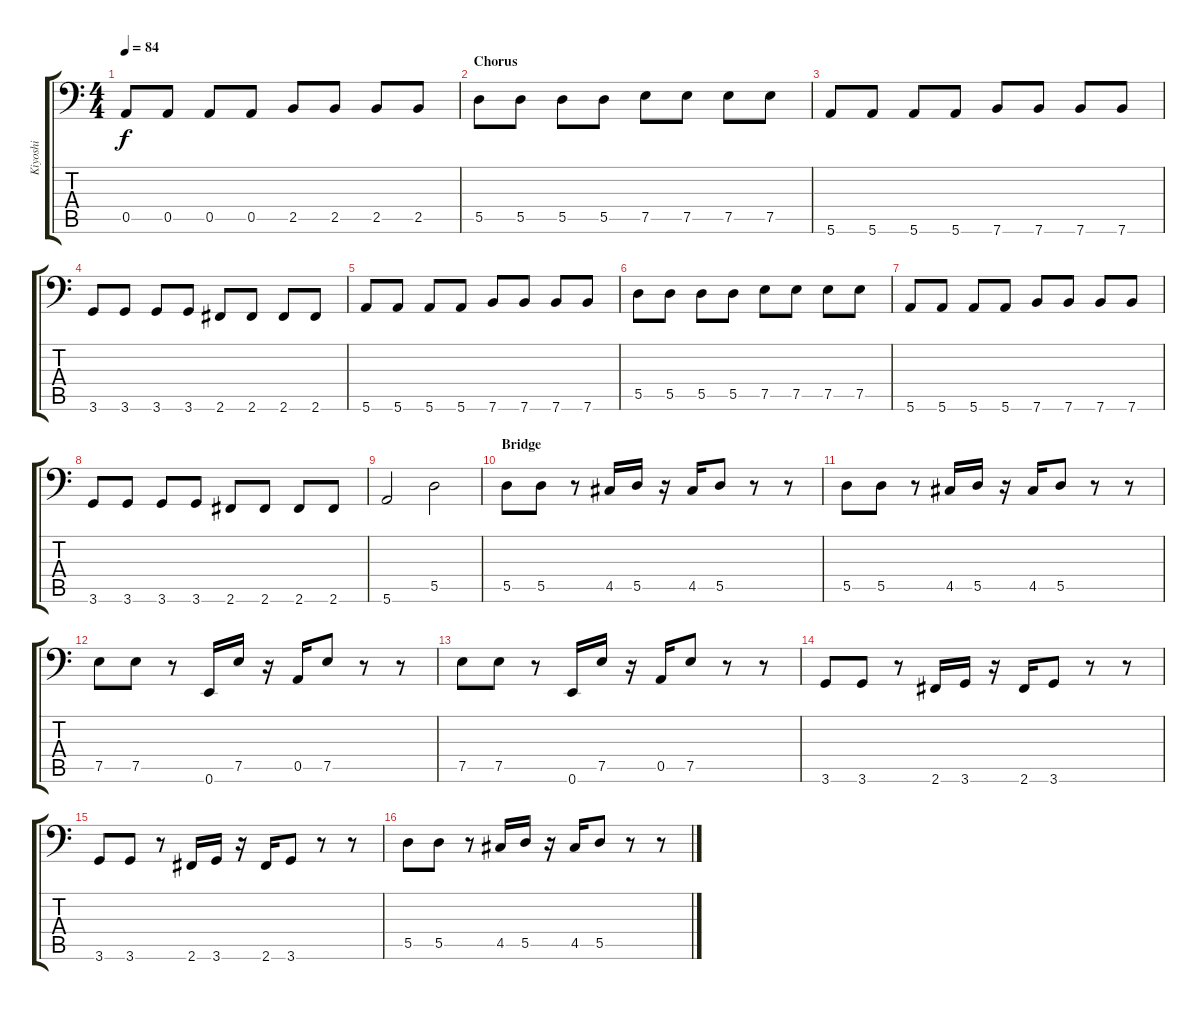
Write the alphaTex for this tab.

\track ("Kiyoshi" "Kiyoshi") {instrument electricbasspick}
\staff {score tabs}
\tuning (E3 B2 G2 D2 A1 E1) {hide}
\ts (4 4)
\tempo 84
\clef f4
\ks c
0.5.8{dy f} 0.5.8 0.5.8 0.5.8 2.5.8 2.5.8 2.5.8 2.5.8 |
\section ("" "Chorus")
5.5.8 5.5.8 5.5.8 5.5.8 7.5.8 7.5.8 7.5.8 7.5.8 |
5.6.8 5.6.8 5.6.8 5.6.8 7.6.8 7.6.8 7.6.8 7.6.8 |
3.6.8 3.6.8 3.6.8 3.6.8 2.6.8 2.6.8 2.6.8 2.6.8 |
5.6.8 5.6.8 5.6.8 5.6.8 7.6.8 7.6.8 7.6.8 7.6.8 |
5.5.8 5.5.8 5.5.8 5.5.8 7.5.8 7.5.8 7.5.8 7.5.8 |
5.6.8 5.6.8 5.6.8 5.6.8 7.6.8 7.6.8 7.6.8 7.6.8 |
3.6.8 3.6.8 3.6.8 3.6.8 2.6.8 2.6.8 2.6.8 2.6.8 |
5.6.2 5.5.2 |
\section ("" "Bridge")
5.5.8 5.5.8 r.8 4.5.16 5.5.16 r.16 4.5.16 5.5.8 r.8 r.8 |
5.5.8 5.5.8 r.8 4.5.16 5.5.16 r.16 4.5.16 5.5.8 r.8 r.8 |
7.5.8 7.5.8 r.8 0.6.16 7.5.16 r.16 0.5.16 7.5.8 r.8 r.8 |
7.5.8 7.5.8 r.8 0.6.16 7.5.16 r.16 0.5.16 7.5.8 r.8 r.8 |
3.6.8 3.6.8 r.8 2.6.16 3.6.16 r.16 2.6.16 3.6.8 r.8 r.8 |
3.6.8 3.6.8 r.8 2.6.16 3.6.16 r.16 2.6.16 3.6.8 r.8 r.8 |
5.5.8 5.5.8 r.8 4.5.16 5.5.16 r.16 4.5.16 5.5.8 r.8 r.8
